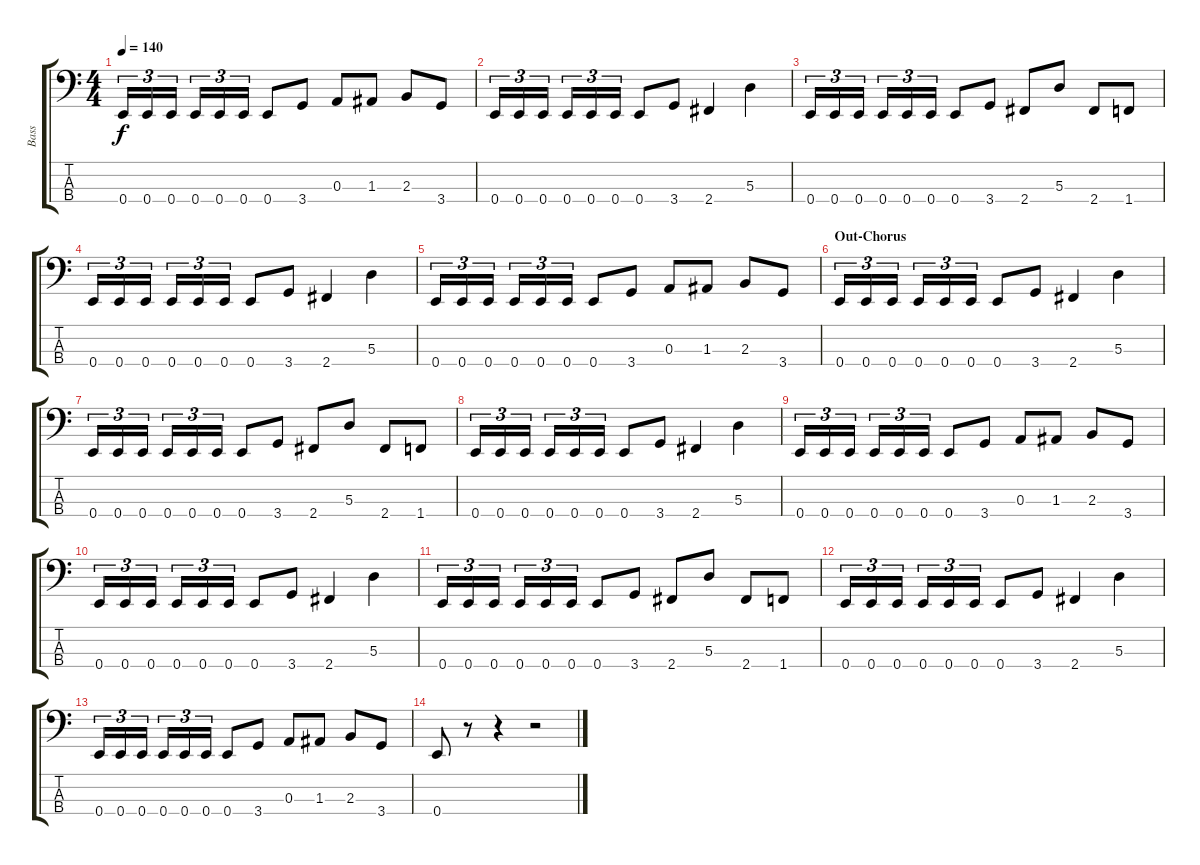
\track ("Bass" "Bass") {instrument electricbasspick}
\staff {score tabs}
\tuning (G2 D2 A1 E1) {hide}
\ts (4 4)
\tempo 140
\clef f4
\ks c
0.4.16{tu (3 2) dy f} 0.4.16{tu (3 2)} 0.4.16{tu (3 2)} 0.4.16{tu (3 2)} 0.4.16{tu (3 2)} 0.4.16{tu (3 2)} 0.4.8 3.4.8 0.3.8 1.3.8 2.3.8 3.4.8 |
0.4.16{tu (3 2)} 0.4.16{tu (3 2)} 0.4.16{tu (3 2)} 0.4.16{tu (3 2)} 0.4.16{tu (3 2)} 0.4.16{tu (3 2)} 0.4.8 3.4.8 2.4.4 5.3.4 |
0.4.16{tu (3 2)} 0.4.16{tu (3 2)} 0.4.16{tu (3 2)} 0.4.16{tu (3 2)} 0.4.16{tu (3 2)} 0.4.16{tu (3 2)} 0.4.8 3.4.8 2.4.8 5.3.8 2.4.8 1.4.8 |
0.4.16{tu (3 2)} 0.4.16{tu (3 2)} 0.4.16{tu (3 2)} 0.4.16{tu (3 2)} 0.4.16{tu (3 2)} 0.4.16{tu (3 2)} 0.4.8 3.4.8 2.4.4 5.3.4 |
0.4.16{tu (3 2)} 0.4.16{tu (3 2)} 0.4.16{tu (3 2)} 0.4.16{tu (3 2)} 0.4.16{tu (3 2)} 0.4.16{tu (3 2)} 0.4.8 3.4.8 0.3.8 1.3.8 2.3.8 3.4.8 |
\section ("" "Out-Chorus")
0.4.16{tu (3 2)} 0.4.16{tu (3 2)} 0.4.16{tu (3 2)} 0.4.16{tu (3 2)} 0.4.16{tu (3 2)} 0.4.16{tu (3 2)} 0.4.8 3.4.8 2.4.4 5.3.4 |
0.4.16{tu (3 2)} 0.4.16{tu (3 2)} 0.4.16{tu (3 2)} 0.4.16{tu (3 2)} 0.4.16{tu (3 2)} 0.4.16{tu (3 2)} 0.4.8 3.4.8 2.4.8 5.3.8 2.4.8 1.4.8 |
0.4.16{tu (3 2)} 0.4.16{tu (3 2)} 0.4.16{tu (3 2)} 0.4.16{tu (3 2)} 0.4.16{tu (3 2)} 0.4.16{tu (3 2)} 0.4.8 3.4.8 2.4.4 5.3.4 |
0.4.16{tu (3 2)} 0.4.16{tu (3 2)} 0.4.16{tu (3 2)} 0.4.16{tu (3 2)} 0.4.16{tu (3 2)} 0.4.16{tu (3 2)} 0.4.8 3.4.8 0.3.8 1.3.8 2.3.8 3.4.8 |
0.4.16{tu (3 2)} 0.4.16{tu (3 2)} 0.4.16{tu (3 2)} 0.4.16{tu (3 2)} 0.4.16{tu (3 2)} 0.4.16{tu (3 2)} 0.4.8 3.4.8 2.4.4 5.3.4 |
0.4.16{tu (3 2)} 0.4.16{tu (3 2)} 0.4.16{tu (3 2)} 0.4.16{tu (3 2)} 0.4.16{tu (3 2)} 0.4.16{tu (3 2)} 0.4.8 3.4.8 2.4.8 5.3.8 2.4.8 1.4.8 |
0.4.16{tu (3 2)} 0.4.16{tu (3 2)} 0.4.16{tu (3 2)} 0.4.16{tu (3 2)} 0.4.16{tu (3 2)} 0.4.16{tu (3 2)} 0.4.8 3.4.8 2.4.4 5.3.4 |
0.4.16{tu (3 2)} 0.4.16{tu (3 2)} 0.4.16{tu (3 2)} 0.4.16{tu (3 2)} 0.4.16{tu (3 2)} 0.4.16{tu (3 2)} 0.4.8 3.4.8 0.3.8 1.3.8 2.3.8 3.4.8 |
0.4.8 r.8 r.4 r.2
